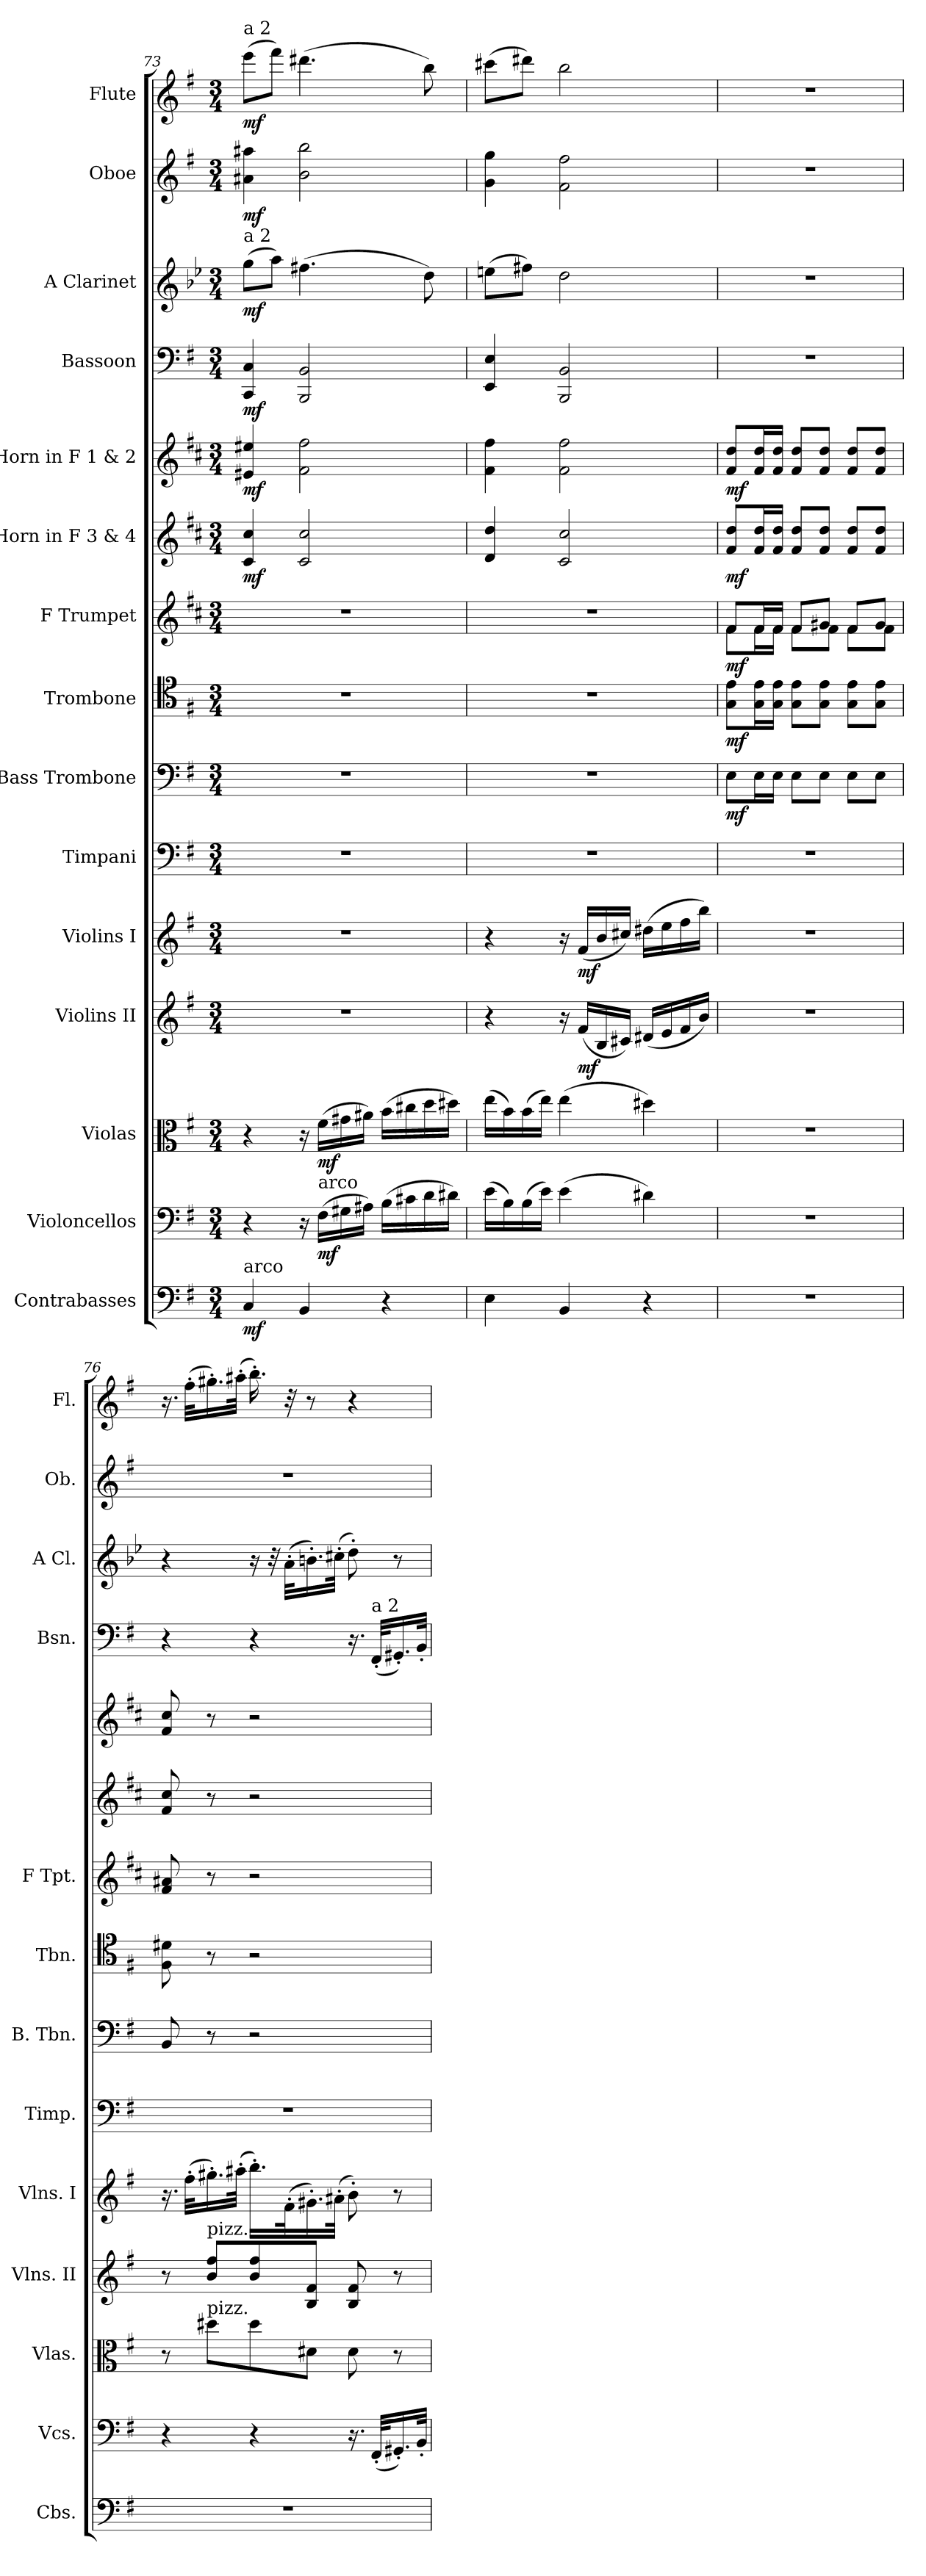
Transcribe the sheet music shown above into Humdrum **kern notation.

**kern	**dynam	**kern	**dynam	**kern	**dynam	**kern	**dynam	**kern	**dynam	**kern	**kern	**dynam	**kern	**dynam	**kern	**dynam	**kern	**dynam	**kern	**dynam	**kern	**dynam	**kern	**dynam	**kern	**dynam	**kern	**dynam
*part15	*part15	*part14	*part14	*part13	*part13	*part12	*part12	*part11	*part11	*part10	*part9	*part9	*part8	*part8	*part7	*part7	*part6	*part6	*part5	*part5	*part4	*part4	*part3	*part3	*part2	*part2	*part1	*part1
*staff15	*staff15	*staff14	*staff14	*staff13	*staff13	*staff12	*staff12	*staff11	*staff11	*staff10	*staff9	*staff9	*staff8	*staff8	*staff7	*staff7	*staff6	*staff6	*staff5	*staff5	*staff4	*staff4	*staff3	*staff3	*staff2	*staff2	*staff1	*staff1
*I"Contrabasses	*	*I"Violoncellos	*	*I"Violas	*	*I"Violins II	*	*I"Violins I	*	*I"Timpani	*I"Bass Trombone	*	*I"Trombone	*	*I"F Trumpet	*	*I"Horn in F 3 &amp; 4	*	*I"Horn in F 1 &amp; 2	*	*I"Bassoon	*	*I"A Clarinet	*	*I"Oboe	*	*I"Flute	*
*I'Cbs.	*	*I'Vcs.	*	*I'Vlas.	*	*I'Vlns. II	*	*I'Vlns. I	*	*I'Timp.	*I'B. Tbn.	*	*I'Tbn.	*	*I'F Tpt.	*	*	*	*	*	*I'Bsn.	*	*I'A Cl.	*	*I'Ob.	*	*I'Fl.	*
*clefF4	*	*clefF4	*	*clefC3	*	*clefG2	*	*clefG2	*	*clefF4	*clefF4	*	*clefC4	*	*clefG2	*	*clefG2	*	*clefG2	*	*clefF4	*	*clefG2	*	*clefG2	*	*clefG2	*
*ITrd7c12	*	*	*	*	*	*	*	*	*	*	*	*	*	*	*ITrd-3c-5	*	*ITrd4c7	*	*ITrd4c7	*	*	*	*ITrd2c3	*	*	*	*	*
*k[f#]	*	*k[f#]	*	*k[f#]	*	*k[f#]	*	*k[f#]	*	*k[f#]	*k[f#]	*	*k[f#]	*	*k[f#]	*	*k[f#]	*	*k[f#]	*	*k[f#]	*	*k[f#]	*	*k[f#]	*	*k[f#]	*
*M3/4	*	*M3/4	*	*M3/4	*	*M3/4	*	*M3/4	*	*M3/4	*M3/4	*	*M3/4	*	*M3/4	*	*M3/4	*	*M3/4	*	*M3/4	*	*M3/4	*	*M3/4	*	*M3/4	*
=73	=73	=73	=73	=73	=73	=73	=73	=73	=73	=73	=73	=73	=73	=73	=73	=73	=73	=73	=73	=73	=73	=73	=73	=73	=73	=73	=73	=73
!	!	!	!	!	!	!	!	!	!	!	!	!	!	!	!	!	!	!	!	!	!	!	!	!	!	!	!LO:TX:a:t=a 2	!
!	!	!	!	!	!	!	!	!	!	!	!	!	!	!	!	!	!	!	!	!	!	!	!LO:TX:a:t=a 2	!	!	!	!	!
!LO:TX:a:t=arco	!	!	!	!	!	!	!	!	!	!	!	!	!	!	!	!	!	!	!	!	!	!	!	!	!	!	!	!
!	!LO:DY:b	!	!	!	!	!	!	!	!	!	!	!	!	!	!	!	!	!LO:DY:b	!	!LO:DY:b	!	!LO:DY:b	!	!LO:DY:b	!	!LO:DY:b	!	!LO:DY:b
4CC/	mf	4r	.	4r	.	2.r	.	2.r	.	2.r	2.r	.	2.r	.	2.r	.	4F#/ 4f#/	mf	4A#X/ 4a#X/	mf	4CC/ 4C/	mf	(>8ee\L	mf	4a#X\ 4aa#X\	mf	(>8eee\L	mf
.	.	.	.	.	.	.	.	.	.	.	.	.	.	.	.	.	.	.	.	.	.	.	8ff#\J)	.	.	.	8fff#\J)	.
4BBB/	.	16r	.	16r	.	.	.	.	.	.	.	.	.	.	.	.	2F#/ 2f#/	.	2B\ 2b\	.	2BBB/ 2BB/	.	(>4.dd#X\	.	2b\ 2bb\	.	(>4.ddd#X\	.
!	!	!LO:TX:a:t=arco	!	!	!	!	!	!	!	!	!	!	!	!	!	!	!	!	!	!	!	!	!	!	!	!	!	!
!	!	!	!LO:DY:b	!	!LO:DY:b	!	!	!	!	!	!	!	!	!	!	!	!	!	!	!	!	!	!	!	!	!	!	!
.	.	(>16F#\LL	mf	(>16f#\LL	mf	.	.	.	.	.	.	.	.	.	.	.	.	.	.	.	.	.	.	.	.	.	.	.
.	.	16G#X\	.	16g#X\	.	.	.	.	.	.	.	.	.	.	.	.	.	.	.	.	.	.	.	.	.	.	.	.
.	.	16A#X\JJ)	.	16a#X\JJ)	.	.	.	.	.	.	.	.	.	.	.	.	.	.	.	.	.	.	.	.	.	.	.	.
4r	.	(>16B\LL	.	(>16b\LL	.	.	.	.	.	.	.	.	.	.	.	.	.	.	.	.	.	.	.	.	.	.	.	.
.	.	16c#X\	.	16cc#X\	.	.	.	.	.	.	.	.	.	.	.	.	.	.	.	.	.	.	.	.	.	.	.	.
.	.	16d\	.	16dd\	.	.	.	.	.	.	.	.	.	.	.	.	.	.	.	.	.	.	8b\)	.	.	.	8bb\)	.
.	.	16d#X\JJ)	.	16dd#X\JJ)	.	.	.	.	.	.	.	.	.	.	.	.	.	.	.	.	.	.	.	.	.	.	.	.
=74	=74	=74	=74	=74	=74	=74	=74	=74	=74	=74	=74	=74	=74	=74	=74	=74	=74	=74	=74	=74	=74	=74	=74	=74	=74	=74	=74	=74
4EE\	.	(>16e\LL	.	(>16ee\LL	.	4r	.	4r	.	2.r	2.r	.	2.r	.	2.r	.	4G/ 4g/	.	4B\ 4b\	.	4EE/ 4E/	.	(>8cc#X\L	.	4g\ 4gg\	.	(>8ccc#X\L	.
.	.	16B\)	.	16b\)	.	.	.	.	.	.	.	.	.	.	.	.	.	.	.	.	.	.	.	.	.	.	.	.
.	.	(>16B\	.	(>16b\	.	.	.	.	.	.	.	.	.	.	.	.	.	.	.	.	.	.	8dd#X\J)	.	.	.	8ddd#X\J)	.
.	.	16e\JJ)	.	16ee\JJ)	.	.	.	.	.	.	.	.	.	.	.	.	.	.	.	.	.	.	.	.	.	.	.	.
4BBB/	.	(>4e\	.	(>4ee\	.	16r	.	16r	.	.	.	.	.	.	.	.	2F#/ 2f#/	.	2B\ 2b\	.	2BBB/ 2BB/	.	2b\	.	2f#\ 2ff#\	.	2bb\	.
!	!	!	!	!	!	!	!LO:DY:b	!	!LO:DY:b	!	!	!	!	!	!	!	!	!	!	!	!	!	!	!	!	!	!	!
.	.	.	.	.	.	(<16f#/LL	mf	(<16f#/LL	mf	.	.	.	.	.	.	.	.	.	.	.	.	.	.	.	.	.	.	.
.	.	.	.	.	.	16B/	.	16b/	.	.	.	.	.	.	.	.	.	.	.	.	.	.	.	.	.	.	.	.
.	.	.	.	.	.	16c#X/JJ)	.	16cc#X/JJ)	.	.	.	.	.	.	.	.	.	.	.	.	.	.	.	.	.	.	.	.
4r	.	4d#X\)	.	4dd#X\)	.	(<16d#X/LL	.	(>16dd#X\LL	.	.	.	.	.	.	.	.	.	.	.	.	.	.	.	.	.	.	.	.
.	.	.	.	.	.	16e/	.	16ee\	.	.	.	.	.	.	.	.	.	.	.	.	.	.	.	.	.	.	.	.
.	.	.	.	.	.	16f#/	.	16ff#\	.	.	.	.	.	.	.	.	.	.	.	.	.	.	.	.	.	.	.	.
.	.	.	.	.	.	16b/JJ)	.	16bb\JJ)	.	.	.	.	.	.	.	.	.	.	.	.	.	.	.	.	.	.	.	.
!!LO:PB:g=z
=75	=75	=75	=75	=75	=75	=75	=75	=75	=75	=75	=75	=75	=75	=75	=75	=75	=75	=75	=75	=75	=75	=75	=75	=75	=75	=75	=75	=75
*	*	*	*	*	*	*	*	*	*	*	*	*	*	*	*^	*	*	*	*	*	*	*	*	*	*	*	*	*
!	!	!	!	!	!	!	!	!	!	!	!	!LO:DY:b	!	!LO:DY:b	!	!	!LO:DY:b	!	!LO:DY:b	!	!LO:DY:b	!	!	!	!	!	!	!	!
2.r	.	2.r	.	2.r	.	2.r	.	2.r	.	2.r	8E\L	mf	8G\ 8e\L	mf	8b/L	8b\L	mf	8B/ 8g/L	mf	8B/ 8g/L	mf	2.r	.	2.r	.	2.r	.	2.r	.
.	.	.	.	.	.	.	.	.	.	.	16E\L	.	16G\ 16e\L	.	16b/L	16b\L	.	16B/ 16g/L	.	16B/ 16g/L	.	.	.	.	.	.	.	.	.
.	.	.	.	.	.	.	.	.	.	.	16E\JJ	.	16G\ 16e\JJ	.	16b/JJ	16b\JJ	.	16B/ 16g/JJ	.	16B/ 16g/JJ	.	.	.	.	.	.	.	.	.
.	.	.	.	.	.	.	.	.	.	.	8E\L	.	8G\ 8e\L	.	8b/L	8b\L	.	8B/ 8g/L	.	8B/ 8g/L	.	.	.	.	.	.	.	.	.
.	.	.	.	.	.	.	.	.	.	.	8E\J	.	8G\ 8e\J	.	8cc#X/J	8b\J	.	8B/ 8g/J	.	8B/ 8g/J	.	.	.	.	.	.	.	.	.
.	.	.	.	.	.	.	.	.	.	.	8E\L	.	8G\ 8e\L	.	8b/L	8b\L	.	8B/ 8g/L	.	8B/ 8g/L	.	.	.	.	.	.	.	.	.
.	.	.	.	.	.	.	.	.	.	.	8E\J	.	8G\ 8e\J	.	8cc#/J	8b\J	.	8B/ 8g/J	.	8B/ 8g/J	.	.	.	.	.	.	.	.	.
*	*	*	*	*	*	*	*	*	*	*	*	*	*	*	*v	*v	*	*	*	*	*	*	*	*	*	*	*	*	*
=76	=76	=76	=76	=76	=76	=76	=76	=76	=76	=76	=76	=76	=76	=76	=76	=76	=76	=76	=76	=76	=76	=76	=76	=76	=76	=76	=76	=76
2.r	.	4r	.	8r	.	8r	.	16.r	.	2.r	8BB/	.	8F#\ 8d#X\	.	8b/ 8dd#X/	.	8B/ 8f#/	.	8B/ 8f#/	.	4r	.	4r	.	2.r	.	16.r	.
.	.	.	.	.	.	.	.	(>32ff#'\KLL	.	.	.	.	.	.	.	.	.	.	.	.	.	.	.	.	.	.	(>32ff#'\KLL	.
!	!	!	!	!	!	!LO:TX:a:t=pizz.	!	!	!	!	!	!	!	!	!	!	!	!	!	!	!	!	!	!	!	!	!	!
!	!	!	!	!LO:TX:a:t=pizz.	!	!	!	!	!	!	!	!	!	!	!	!	!	!	!	!	!	!	!	!	!	!	!	!
.	.	.	.	8dd#X\L	.	8b/ 8ff#/L	.	16.gg#X'\)	.	.	8r	.	8r	.	8r	.	8r	.	8r	.	.	.	.	.	.	.	16.gg#X'\)	.
.	.	.	.	.	.	.	.	(>32aa#X'\JJk	.	.	.	.	.	.	.	.	.	.	.	.	.	.	.	.	.	.	(>32aa#X'\JJk	.
.	.	4r	.	8dd#\	.	8b/ 8ff#/	.	16.bb'\LL)	.	.	2r	.	2r	.	2r	.	2r	.	2r	.	4r	.	16r	.	.	.	16.bb'\)	.
.	.	.	.	.	.	.	.	.	.	.	.	.	.	.	.	.	.	.	.	.	.	.	32r	.	.	.	.	.
.	.	.	.	.	.	.	.	(>32f#'\K	.	.	.	.	.	.	.	.	.	.	.	.	.	.	(>32f#'\KLL	.	.	.	32r	.
.	.	.	.	8d#X\J	.	8B/ 8f#/J	.	16.g#X'\)	.	.	.	.	.	.	.	.	.	.	.	.	.	.	16.g#X'\)	.	.	.	8r	.
.	.	.	.	.	.	.	.	(>32a#X'\JJk	.	.	.	.	.	.	.	.	.	.	.	.	.	.	(>32a#X'\JJk	.	.	.	.	.
.	.	16.r	.	8d#\	.	8B/ 8f#/	.	8b'\)	.	.	.	.	.	.	.	.	.	.	.	.	16.r	.	8b'\)	.	.	.	4r	.
!	!	!	!	!	!	!	!	!	!	!	!	!	!	!	!	!	!	!	!	!	!LO:TX:a:t=a 2	!	!	!	!	!	!	!
.	.	(<32FF#'/KLL	.	.	.	.	.	.	.	.	.	.	.	.	.	.	.	.	.	.	(<32FF#'/KLL	.	.	.	.	.	.	.
.	.	16.GG#X'/)	.	8r	.	8r	.	8r	.	.	.	.	.	.	.	.	.	.	.	.	16.GG#X'/)	.	8r	.	.	.	.	.
.	.	32BB'/JJk	.	.	.	.	.	.	.	.	.	.	.	.	.	.	.	.	.	.	32BB'/JJk	.	.	.	.	.	.	.
=	=	=	=	=	=	=	=	=	=	=	=	=	=	=	=	=	=	=	=	=	=	=	=	=	=	=	=	=
*-	*-	*-	*-	*-	*-	*-	*-	*-	*-	*-	*-	*-	*-	*-	*-	*-	*-	*-	*-	*-	*-	*-	*-	*-	*-	*-	*-	*-
